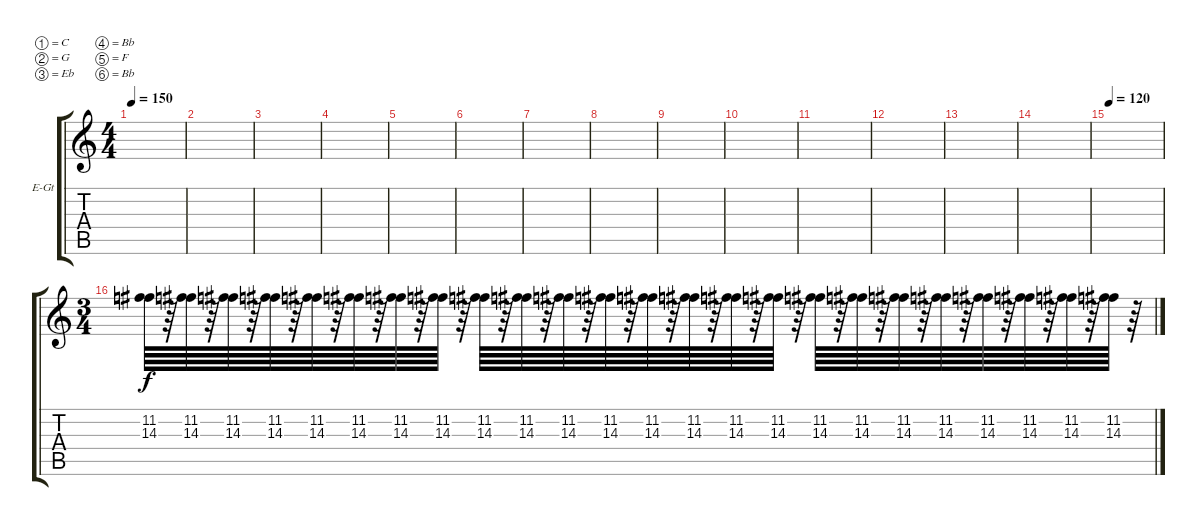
\defaultSystemsLayout 4
\bracketExtendMode groupsimilarinstruments
\firstSystemTrackNameOrientation horizontal
\otherSystemsTrackNameOrientation horizontal
\track ("Effects" "E-Gt") {instrument distortionguitar}
\staff {score tabs}
\tuning (C4 G3 Eb3 Bb2 F2 Bb1)
\ts (4 4)
\tempo 150
\clef g2
\ks c
|
|
|
|
|
|
|
|
|
|
|
|
|
|
\tempo 120
|
\ts (3 4)
(11.2 14.3).64 r.64 (11.2 14.3).64 r.64 (11.2 14.3).64 r.64 (11.2 14.3).64 r.64 (11.2 14.3).64 r.64 (11.2 14.3).64 r.64 (11.2 14.3).64 r.64 (11.2 14.3).64 r.64 (11.2 14.3).64 r.64 (11.2 14.3).64 r.64 (11.2 14.3).64 r.64 (11.2 14.3).64 r.64 (11.2 14.3).64 r.64 (11.2 14.3).64 r.64 (11.2 14.3).64 r.64 (11.2 14.3).64 r.64 (11.2 14.3).64 r.64 (11.2 14.3).64 r.64 (11.2 14.3).64 r.64 (11.2 14.3).64 r.64 (11.2 14.3).64 r.64 (11.2 14.3).64 r.64 (11.2 14.3).64 r.64 (11.2 14.3).64 r.64
